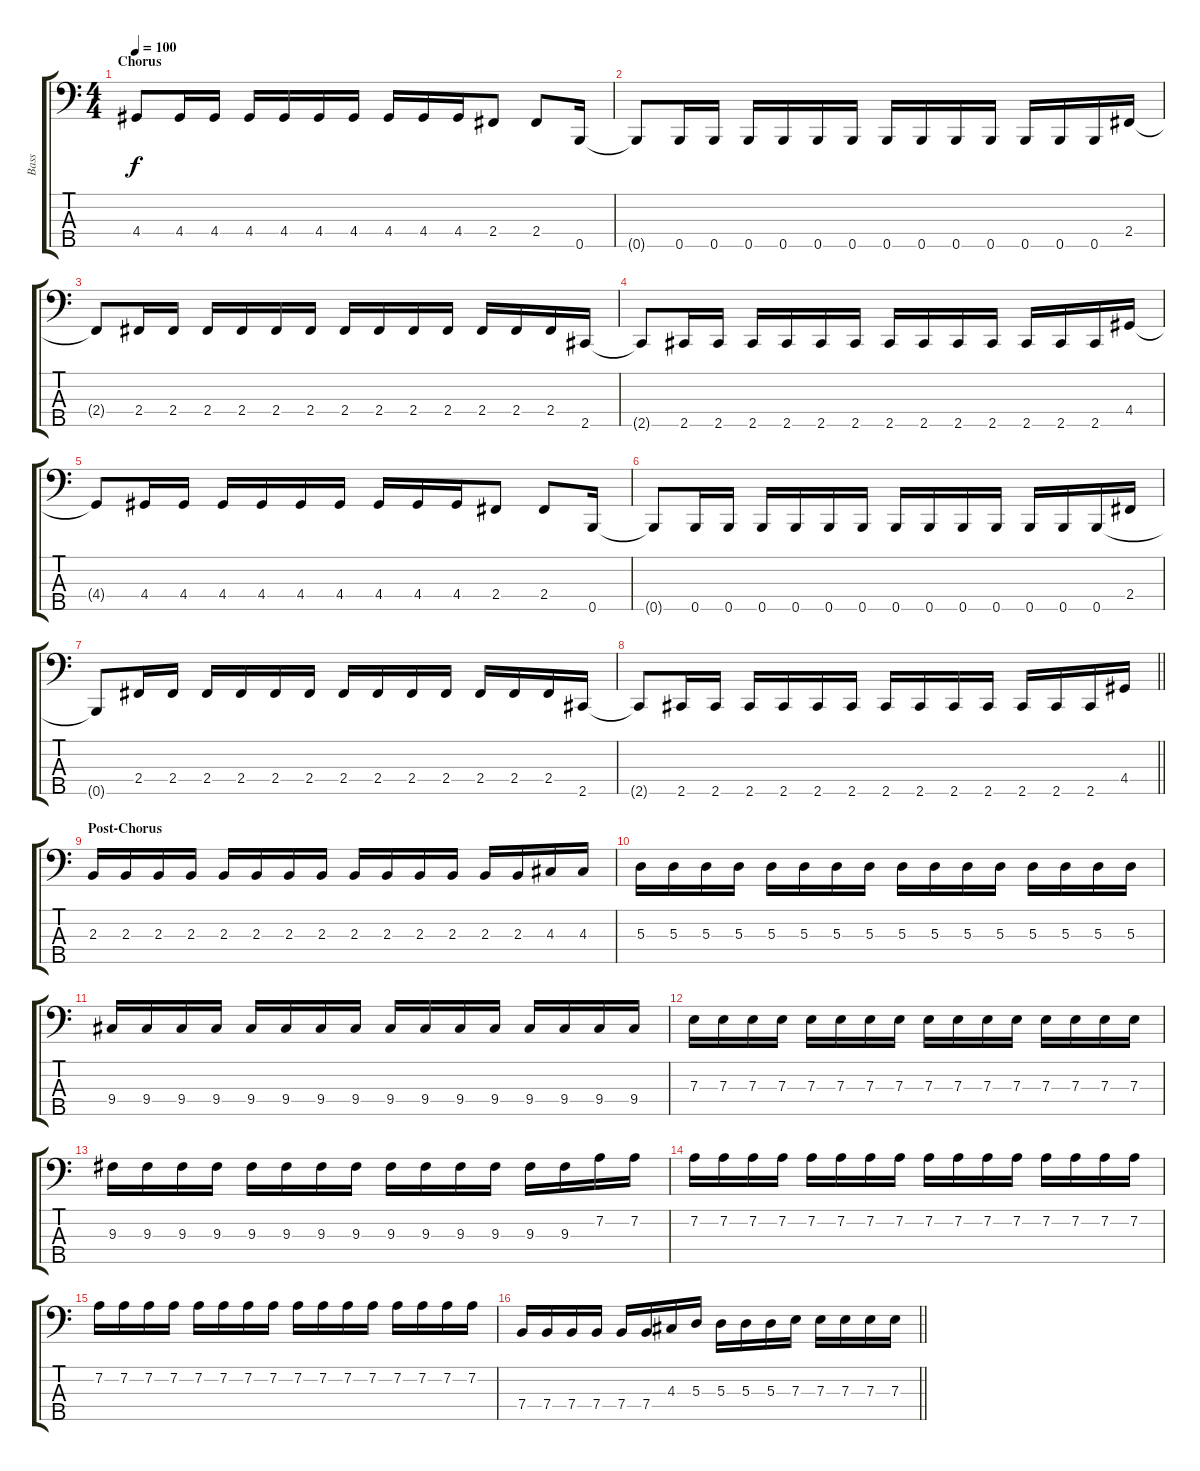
\track ("Bass" "Bass") {instrument electricbassfinger}
\staff {score tabs}
\tuning (G2 D2 A1 E1 B0) {hide}
\ts (4 4)
\section ("" "Chorus")
\tempo 100
\clef f4
\ks c
4.4.8{dy f} 4.4.16 4.4.16 4.4.16 4.4.16 4.4.16 4.4.16 4.4.16 4.4.16 4.4.16 2.4.8 2.4.8 0.5.16 |
0.5{t}.8 0.5.16 0.5.16 0.5.16 0.5.16 0.5.16 0.5.16 0.5.16 0.5.16 0.5.16 0.5.16 0.5.16 0.5.16 0.5.16 2.4.16 |
2.4{t}.8 2.4.16 2.4.16 2.4.16 2.4.16 2.4.16 2.4.16 2.4.16 2.4.16 2.4.16 2.4.16 2.4.16 2.4.16 2.4.16 2.5.16 |
2.5{t}.8 2.5.16 2.5.16 2.5.16 2.5.16 2.5.16 2.5.16 2.5.16 2.5.16 2.5.16 2.5.16 2.5.16 2.5.16 2.5.16 4.4.16 |
4.4{t}.8 4.4.16 4.4.16 4.4.16 4.4.16 4.4.16 4.4.16 4.4.16 4.4.16 4.4.16 2.4.8 2.4.8 0.5.16 |
0.5{t}.8 0.5.16 0.5.16 0.5.16 0.5.16 0.5.16 0.5.16 0.5.16 0.5.16 0.5.16 0.5.16 0.5.16 0.5.16 0.5.16 2.4.16 |
0.5{t}.8 2.4.16 2.4.16 2.4.16 2.4.16 2.4.16 2.4.16 2.4.16 2.4.16 2.4.16 2.4.16 2.4.16 2.4.16 2.4.16 2.5.16 |
\barLineRight lightlight
2.5{t}.8 2.5.16 2.5.16 2.5.16 2.5.16 2.5.16 2.5.16 2.5.16 2.5.16 2.5.16 2.5.16 2.5.16 2.5.16 2.5.16 4.4.16 |
\section ("" "Post-Chorus")
2.3.16 2.3.16 2.3.16 2.3.16 2.3.16 2.3.16 2.3.16 2.3.16 2.3.16 2.3.16 2.3.16 2.3.16 2.3.16 2.3.16 4.3.16 4.3.16 |
5.3.16 5.3.16 5.3.16 5.3.16 5.3.16 5.3.16 5.3.16 5.3.16 5.3.16 5.3.16 5.3.16 5.3.16 5.3.16 5.3.16 5.3.16 5.3.16 |
9.4.16 9.4.16 9.4.16 9.4.16 9.4.16 9.4.16 9.4.16 9.4.16 9.4.16 9.4.16 9.4.16 9.4.16 9.4.16 9.4.16 9.4.16 9.4.16 |
7.3.16 7.3.16 7.3.16 7.3.16 7.3.16 7.3.16 7.3.16 7.3.16 7.3.16 7.3.16 7.3.16 7.3.16 7.3.16 7.3.16 7.3.16 7.3.16 |
9.3.16 9.3.16 9.3.16 9.3.16 9.3.16 9.3.16 9.3.16 9.3.16 9.3.16 9.3.16 9.3.16 9.3.16 9.3.16 9.3.16 7.2.16 7.2.16 |
7.2.16 7.2.16 7.2.16 7.2.16 7.2.16 7.2.16 7.2.16 7.2.16 7.2.16 7.2.16 7.2.16 7.2.16 7.2.16 7.2.16 7.2.16 7.2.16 |
7.2.16 7.2.16 7.2.16 7.2.16 7.2.16 7.2.16 7.2.16 7.2.16 7.2.16 7.2.16 7.2.16 7.2.16 7.2.16 7.2.16 7.2.16 7.2.16 |
\barLineRight lightlight
7.4.16 7.4.16 7.4.16 7.4.16 7.4.16 7.4.16 4.3.16 5.3.16 5.3.16 5.3.16 5.3.16 7.3.16 7.3.16 7.3.16 7.3.16 7.3.16
